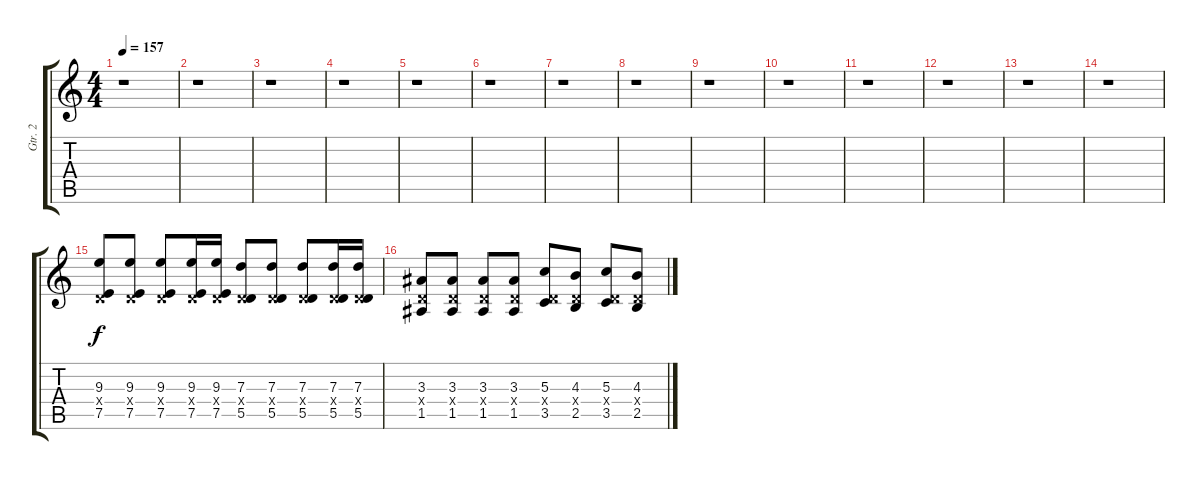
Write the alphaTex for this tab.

\track ("Gtr. 2" "Gtr. 2") {instrument distortionguitar}
\staff {score tabs}
\tuning (E4 B3 G3 D3 A2 E2) {hide}
\ts (4 4)
\tempo 157
\clef g2
\ks c
r.1{dy f} |
r.1 |
r.1 |
r.1 |
r.1 |
r.1 |
r.1 |
r.1 |
r.1 |
r.1 |
r.1 |
r.1 |
r.1 |
r.1 |
(9.3 0.4{x} 7.5).8{balance 4} (9.3 0.4{x} 7.5).8 (9.3 0.4{x} 7.5).8 (9.3 0.4{x} 7.5).16 (9.3 0.4{x} 7.5).16 (7.3 0.4{x} 5.5).8 (7.3 0.4{x} 5.5).8 (7.3 0.4{x} 5.5).8 (7.3 0.4{x} 5.5).16 (7.3 0.4{x} 5.5).16 |
(3.3 0.4{x} 1.5).8 (3.3 0.4{x} 1.5).8 (3.3 0.4{x} 1.5).8 (3.3 0.4{x} 1.5).8 (5.3 0.4{x} 3.5).8 (4.3 0.4{x} 2.5).8 (5.3 0.4{x} 3.5).8 (4.3 0.4{x} 2.5).8
